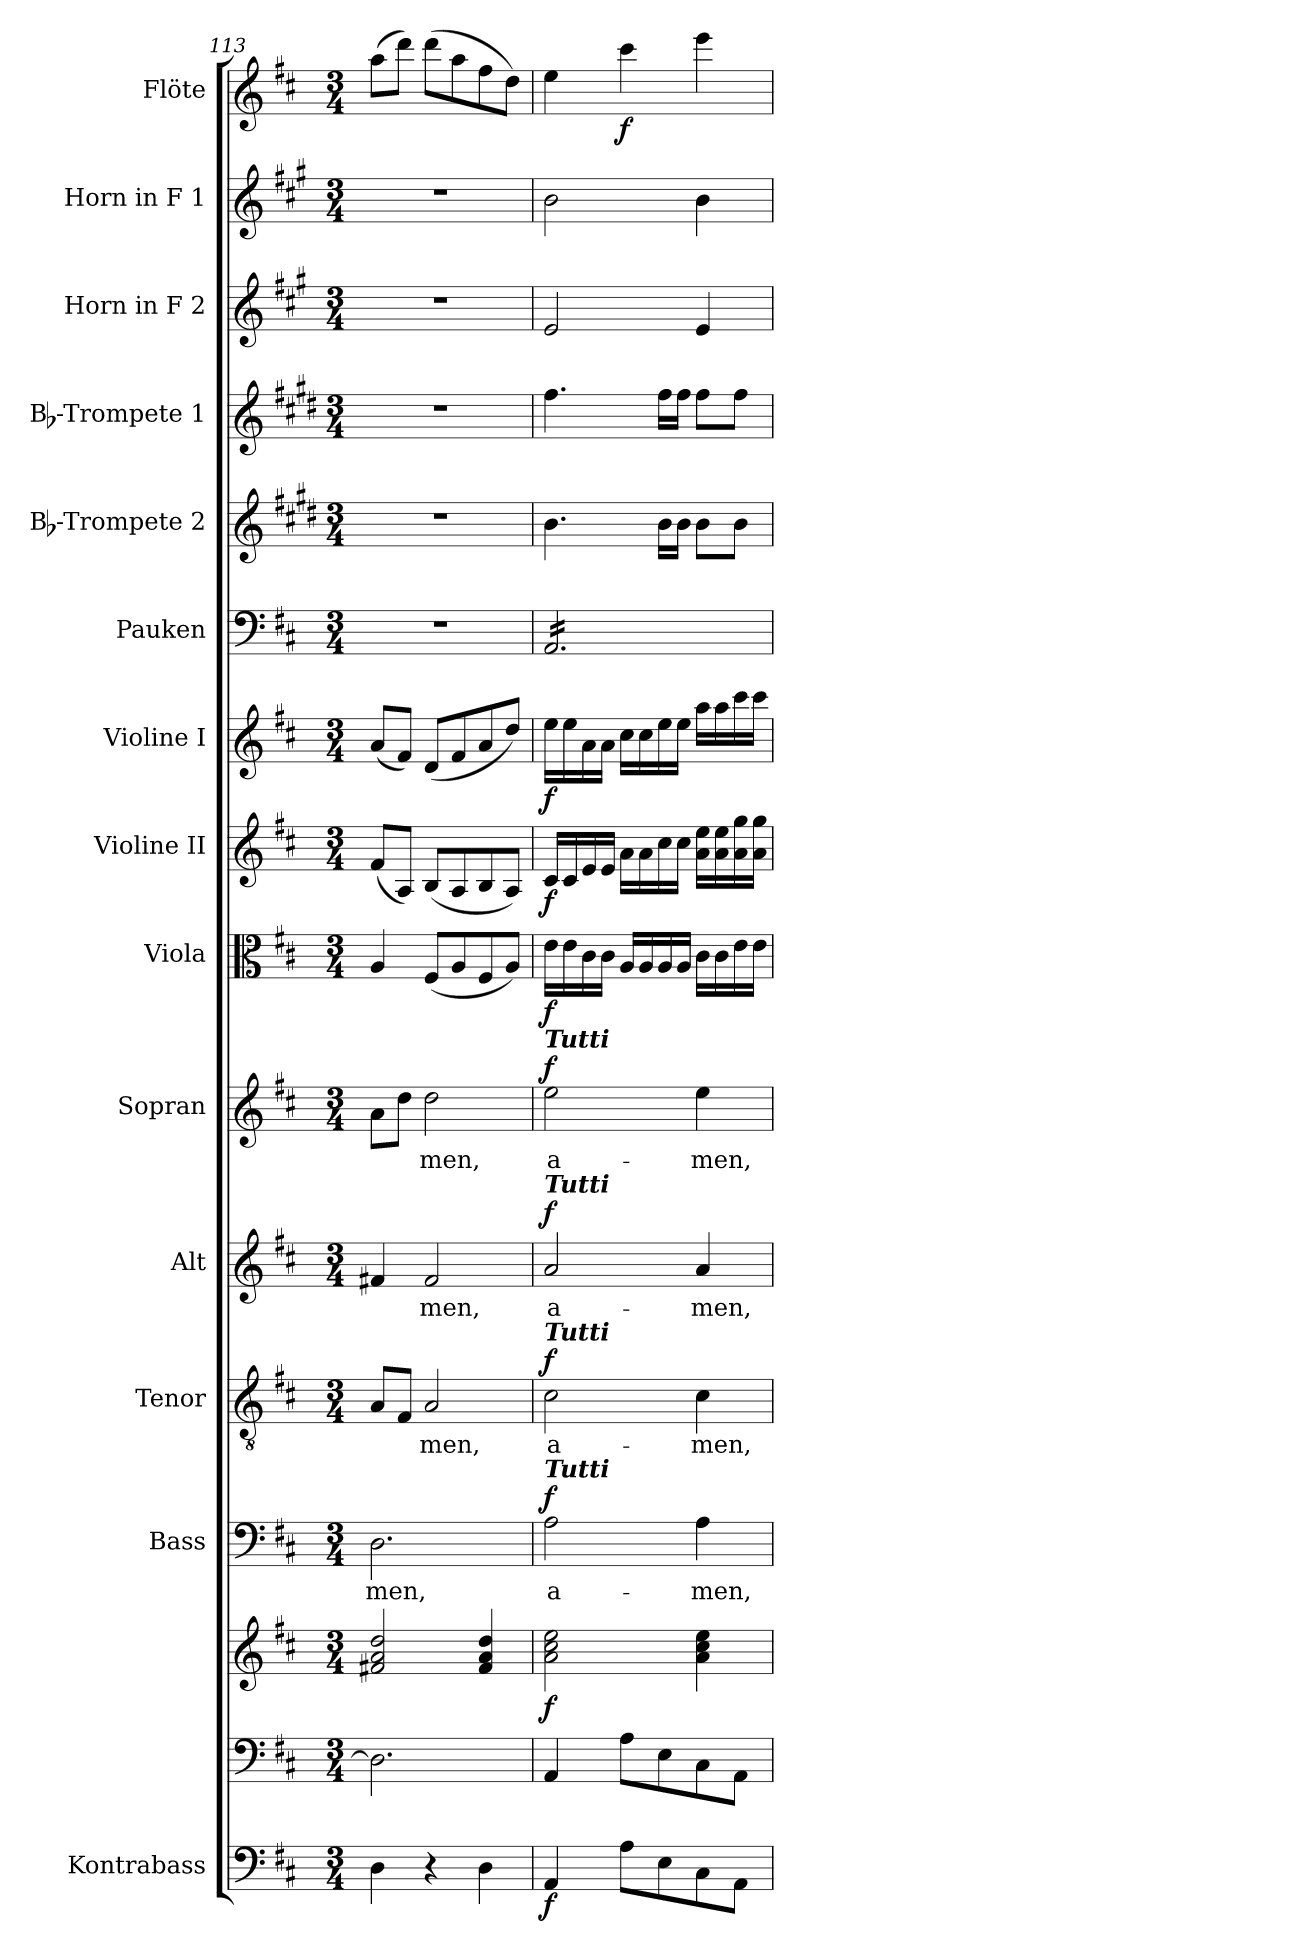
**kern	**dynam	**kern	**kern	**dynam	**kern	**text	**dynam	**kern	**text	**dynam	**kern	**text	**dynam	**kern	**text	**dynam	**kern	**dynam	**kern	**dynam	**kern	**dynam	**kern	**kern	**kern	**kern	**kern	**kern	**dynam
*part15	*part15	*part14	*part14	*part14	*part13	*part13	*part13	*part12	*part12	*part12	*part11	*part11	*part11	*part10	*part10	*part10	*part9	*part9	*part8	*part8	*part7	*part7	*part6	*part5	*part4	*part3	*part2	*part1	*part1
*staff16	*staff16	*staff15	*staff14	*staff14/15	*staff13	*staff13	*staff13	*staff12	*staff12	*staff12	*staff11	*staff11	*staff11	*staff10	*staff10	*staff10	*staff9	*staff9	*staff8	*staff8	*staff7	*staff7	*staff6	*staff5	*staff4	*staff3	*staff2	*staff1	*staff1
*I"Kontrabass	*	*	*	*	*I"Bass	*	*	*I"Tenor	*	*	*I"Alt	*	*	*I"Sopran	*	*	*I"Viola	*	*I"Violine II	*	*I"Violine I	*	*I"Pauken	*I"Bb-Trompete 2	*I"Bb-Trompete 1	*I"Horn in F 2	*I"Horn in F 1	*I"Flöte	*
*I'Kb.	*	*	*	*	*I'B.	*	*	*I'T.	*	*	*I'A.	*	*	*I'S.	*	*	*I'Vla.	*	*I'Vl. II	*	*I'Vl. I	*	*I'Pk.	*I'Bb Trp. 2	*I'Bb Trp. 1	*	*	*I'Fl.	*
*clefF4	*	*clefF4	*clefG2	*	*clefF4	*	*	*clefGv2	*	*	*clefG2	*	*	*clefG2	*	*	*clefC3	*	*clefG2	*	*clefG2	*	*clefF4	*clefG2	*clefG2	*clefG2	*clefG2	*clefG2	*
*ITrd7c12	*	*	*	*	*	*	*	*	*	*	*	*	*	*	*	*	*	*	*	*	*	*	*	*ITrd1c2	*ITrd1c2	*ITrd4c7	*ITrd4c7	*	*
*k[f#c#]	*	*k[f#c#]	*k[f#c#]	*	*k[f#c#]	*	*	*k[f#c#]	*	*	*k[f#c#]	*	*	*k[f#c#]	*	*	*k[f#c#]	*	*k[f#c#]	*	*k[f#c#]	*	*k[f#c#]	*k[f#c#]	*k[f#c#]	*k[f#c#]	*k[f#c#]	*k[f#c#]	*
*D:	*	*D:	*D:	*	*D:	*	*	*D:	*	*	*D:	*	*	*D:	*	*	*D:	*	*D:	*	*D:	*	*D:	*D:	*D:	*D:	*D:	*D:	*
*M3/4	*	*M3/4	*M3/4	*	*M3/4	*	*	*M3/4	*	*	*M3/4	*	*	*M3/4	*	*	*M3/4	*	*M3/4	*	*M3/4	*	*M3/4	*M3/4	*M3/4	*M3/4	*M3/4	*M3/4	*
=113	=113	=113	=113	=113	=113	=113	=113	=113	=113	=113	=113	=113	=113	=113	=113	=113	=113	=113	=113	=113	=113	=113	=113	=113	=113	=113	=113	=113	=113
!	!	!	!	!	!	!LO:LY:b	!	!	!	!	!	!	!	!	!	!	!	!	!	!	!	!	!	!	!	!	!	!	!
4DD\	.	2.D\]	2f#X/ 2a/ 2dd/	.	2.D\	-men,	.	8A/L	.	.	4f#X/	.	.	8a\L	.	.	4A/	.	(<8f#/L	.	(<8a/L	.	2.r	2.r	2.r	2.r	2.r	(>8aa\L	.
.	.	.	.	.	.	.	.	8F#/J	.	.	.	.	.	8dd\J	.	.	.	.	8A/J)	.	8f#/J)	.	.	.	.	.	.	8ddd\J)	.
!	!	!	!	!	!	!	!	!	!LO:LY:b	!	!	!LO:LY:b	!	!	!LO:LY:b	!	!	!	!	!	!	!	!	!	!	!	!	!	!
4r	.	.	.	.	.	.	.	2A/	-men,	.	2f#/	-men,	.	2dd\	-men,	.	(<8F#/L	.	(<8B/L	.	(<8d/L	.	.	.	.	.	.	(>8ddd\L	.
.	.	.	.	.	.	.	.	.	.	.	.	.	.	.	.	.	8A/	.	8A/	.	8f#/	.	.	.	.	.	.	8aa\	.
4DD\	.	.	4f#/ 4a/ 4dd/	.	.	.	.	.	.	.	.	.	.	.	.	.	8F#/	.	8B/	.	8a/	.	.	.	.	.	.	8ff#\	.
.	.	.	.	.	.	.	.	.	.	.	.	.	.	.	.	.	8A/J)	.	8A/J)	.	8dd/J)	.	.	.	.	.	.	8dd\J)	.
=114	=114	=114	=114	=114	=114	=114	=114	=114	=114	=114	=114	=114	=114	=114	=114	=114	=114	=114	=114	=114	=114	=114	=114	=114	=114	=114	=114	=114	=114
!	!	!	!	!	!	!	!	!	!	!	!	!	!	!LO:TX:a:Bi:t=Tutti	!	!	!	!	!	!	!	!	!	!	!	!	!	!	!
!	!	!	!	!	!	!	!	!	!	!	!LO:TX:a:Bi:t=Tutti	!	!	!	!	!	!	!	!	!	!	!	!	!	!	!	!	!	!
!	!	!	!	!	!	!	!	!LO:TX:a:Bi:t=Tutti	!	!	!	!	!	!	!	!	!	!	!	!	!	!	!	!	!	!	!	!	!
!	!	!	!	!	!LO:TX:a:Bi:t=Tutti	!	!	!	!	!	!	!	!	!	!	!	!	!	!	!	!	!	!	!	!	!	!	!	!
!	!LO:DY:b	!	!	!LO:DY:b	!	!LO:LY:b	!LO:DY:a	!	!LO:LY:b	!LO:DY:a	!	!LO:LY:b	!LO:DY:a	!	!LO:LY:b	!LO:DY:a	!	!LO:DY:b	!	!LO:DY:b	!	!LO:DY:b	!	!	!	!	!	!	!
*	*	*	*	*	*	*	*	*	*	*	*	*	*	*	*	*	*	*	*	*	*	*	*tremolo	*	*	*	*	*	*
4AAA/	f	4AA/	2a\ 2cc#\ 2ee\	f	2A\	a-	f	2c#\	a-	f	2a/	a-	f	2ee\	a-	f	16e\LL	f	16c#/LL	f	16ee\LL	f	16AA/LL	4.a\	4.ee\	2A/	2e\	4ee\	.
.	.	.	.	.	.	.	.	.	.	.	.	.	.	.	.	.	16e\	.	16c#/	.	16ee\	.	16AA/	.	.	.	.	.	.
.	.	.	.	.	.	.	.	.	.	.	.	.	.	.	.	.	16c#\	.	16e/	.	16a\	.	16AA/	.	.	.	.	.	.
.	.	.	.	.	.	.	.	.	.	.	.	.	.	.	.	.	16c#\JJ	.	16e/JJ	.	16a\JJ	.	16AA/	.	.	.	.	.	.
!	!	!	!	!	!	!	!	!	!	!	!	!	!	!	!	!	!	!	!	!	!	!	!	!	!	!	!	!	!LO:DY:b
8AA\L	.	8A\L	.	.	.	.	.	.	.	.	.	.	.	.	.	.	16A/LL	.	16a\LL	.	16cc#\LL	.	16AA/	.	.	.	.	4ccc#\	f
.	.	.	.	.	.	.	.	.	.	.	.	.	.	.	.	.	16A/	.	16a\	.	16cc#\	.	16AA/	.	.	.	.	.	.
8EE\	.	8E\	.	.	.	.	.	.	.	.	.	.	.	.	.	.	16A/	.	16cc#\	.	16ee\	.	16AA/	16a\LL	16ee\LL	.	.	.	.
.	.	.	.	.	.	.	.	.	.	.	.	.	.	.	.	.	16A/JJ	.	16cc#\JJ	.	16ee\JJ	.	16AA/	16a\JJ	16ee\JJ	.	.	.	.
!	!	!	!	!	!	!LO:LY:b	!	!	!LO:LY:b	!	!	!LO:LY:b	!	!	!LO:LY:b	!	!	!	!	!	!	!	!	!	!	!	!	!	!
8CC#\	.	8C#\	4a\ 4cc#\ 4ee\	.	4A\	-men,	.	4c#\	-men,	.	4a/	-men,	.	4ee\	-men,	.	16c#\LL	.	16a\ 16ee\LL	.	16aa\LL	.	16AA/	8a\L	8ee\L	4A/	4e\	4eee\	.
.	.	.	.	.	.	.	.	.	.	.	.	.	.	.	.	.	16c#\	.	16a\ 16ee\	.	16aa\	.	16AA/	.	.	.	.	.	.
8AAA\J	.	8AA\J	.	.	.	.	.	.	.	.	.	.	.	.	.	.	16e\	.	16a\ 16gg\	.	16ccc#\	.	16AA/	8a\J	8ee\J	.	.	.	.
.	.	.	.	.	.	.	.	.	.	.	.	.	.	.	.	.	16e\JJ	.	16a\ 16gg\JJ	.	16ccc#\JJ	.	16AA/JJ	.	.	.	.	.	.
*	*	*	*	*	*	*	*	*	*	*	*	*	*	*	*	*	*	*	*	*	*	*	*Xtremolo	*	*	*	*	*	*
=	=	=	=	=	=	=	=	=	=	=	=	=	=	=	=	=	=	=	=	=	=	=	=	=	=	=	=	=	=
*-	*-	*-	*-	*-	*-	*-	*-	*-	*-	*-	*-	*-	*-	*-	*-	*-	*-	*-	*-	*-	*-	*-	*-	*-	*-	*-	*-	*-	*-
